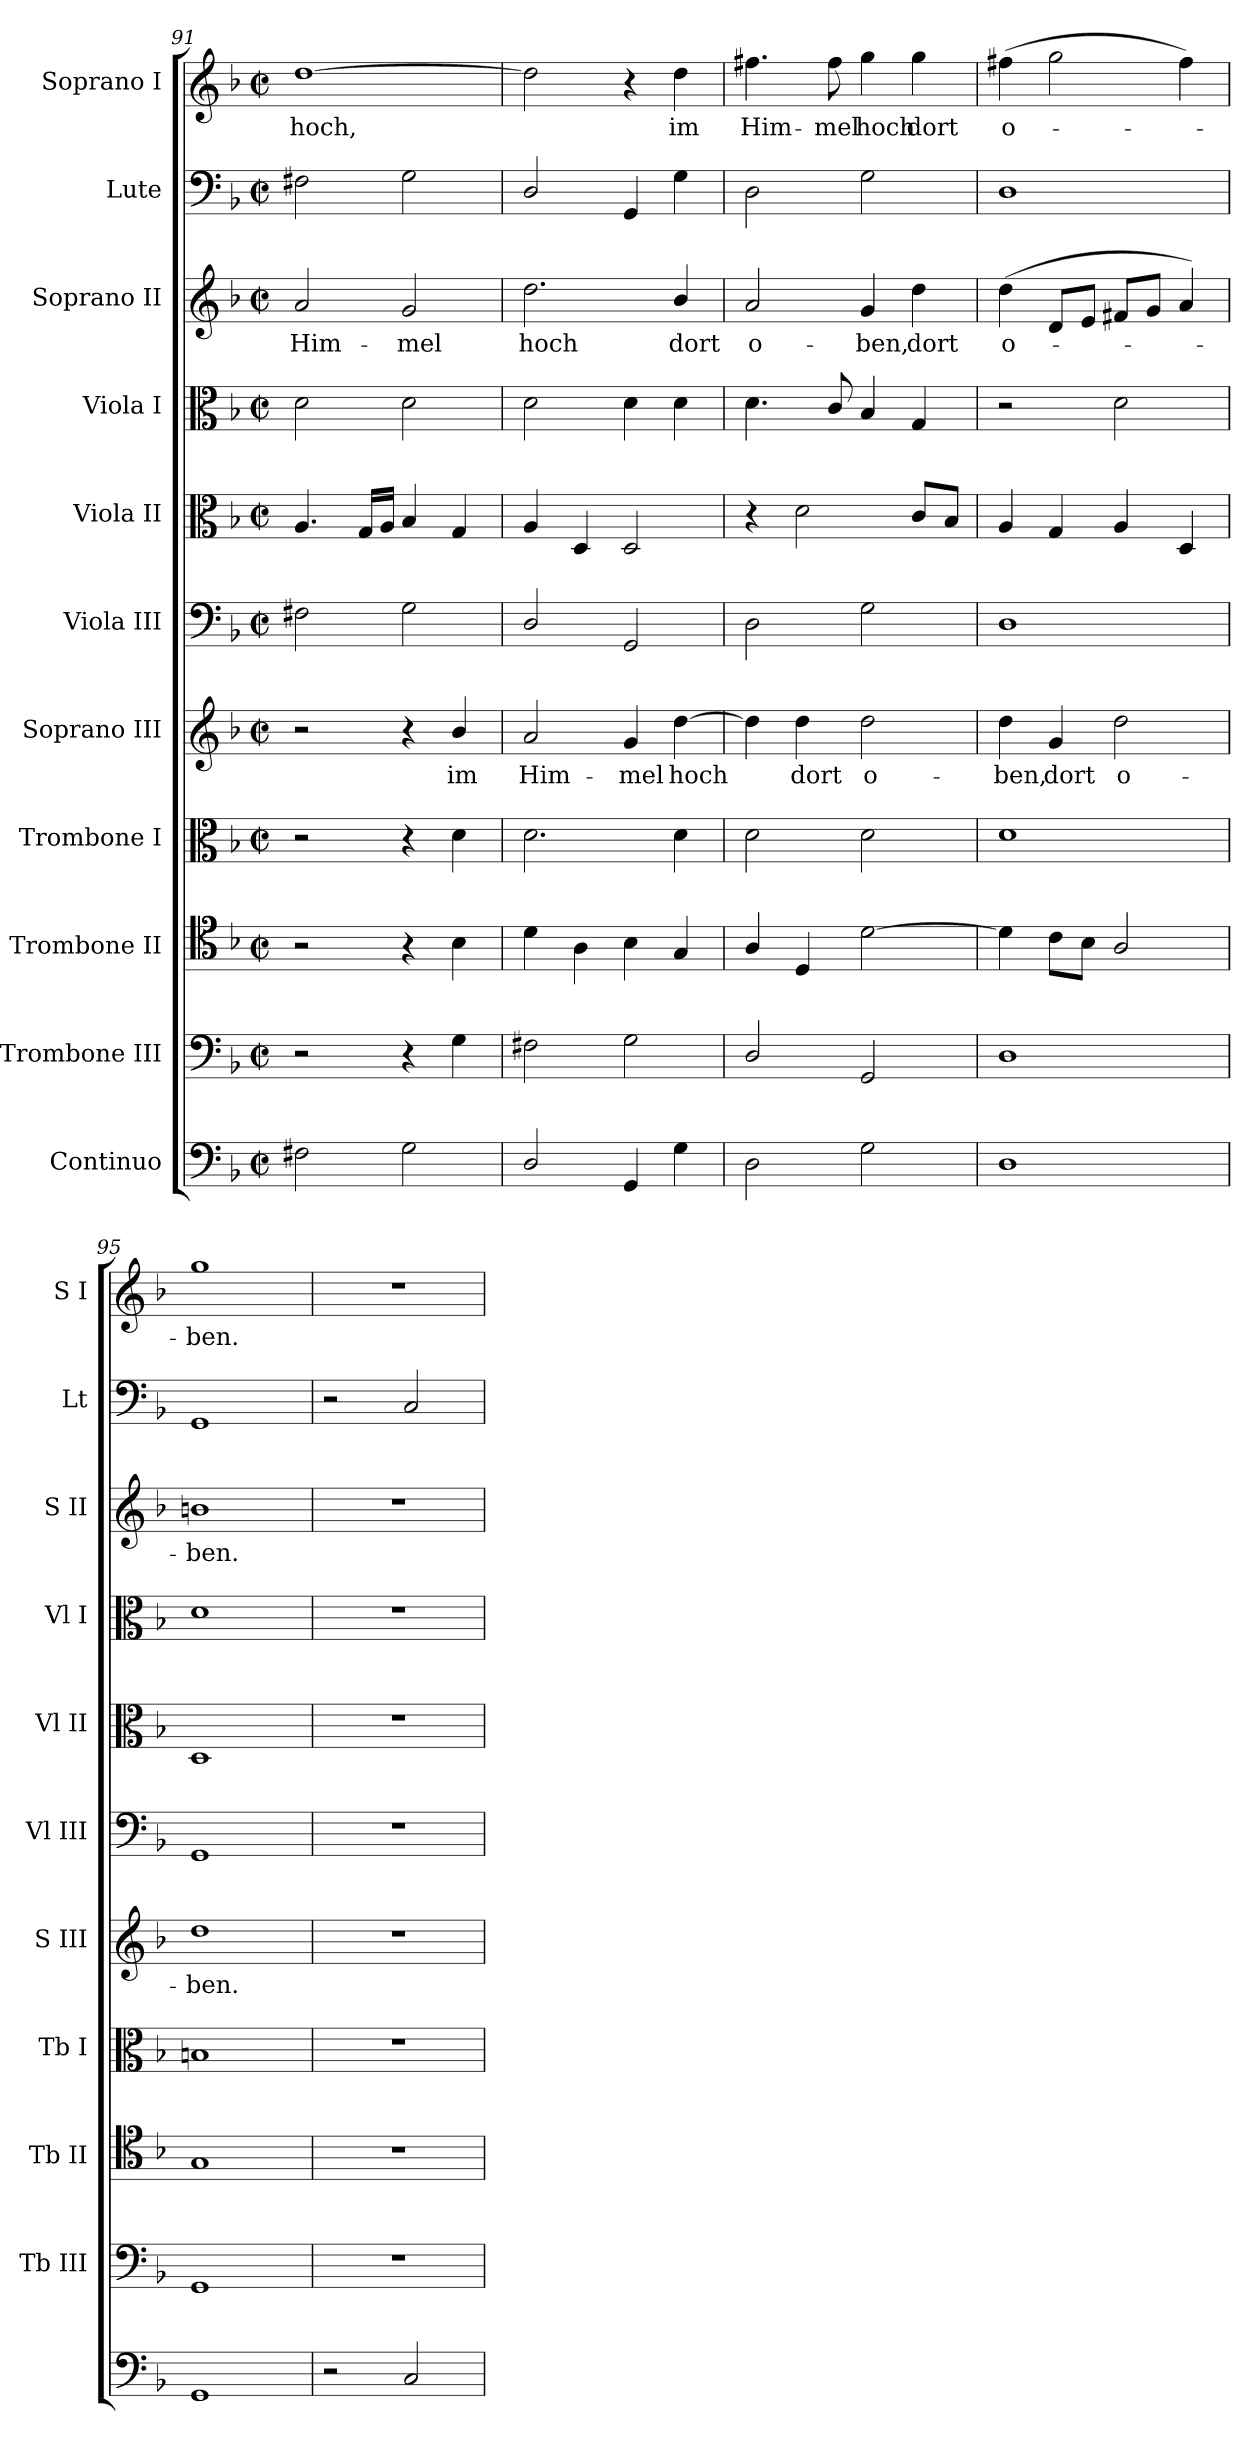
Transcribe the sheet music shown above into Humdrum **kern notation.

**kern	**kern	**kern	**kern	**kern	**text	**kern	**kern	**kern	**kern	**text	**kern	**kern	**text
*part11	*part10	*part9	*part8	*part7	*part7	*part6	*part5	*part4	*part3	*part3	*part2	*part1	*part1
*staff11	*staff10	*staff9	*staff8	*staff7	*staff7	*staff6	*staff5	*staff4	*staff3	*staff3	*staff2	*staff1	*staff1
*I"Continuo	*I"Trombone III	*I"Trombone II	*I"Trombone I	*I"Soprano III	*	*I"Viola III	*I"Viola II	*I"Viola I	*I"Soprano II	*	*I"Lute	*I"Soprano I	*
*	*I'Tb III	*I'Tb II	*I'Tb I	*I'S III	*	*I'Vl III	*I'Vl II	*I'Vl I	*I'S II	*	*I'Lt	*I'S I	*
*clefF4	*clefF4	*clefC4	*clefC3	*clefG2	*	*clefF4	*clefC3	*clefC3	*clefG2	*	*clefF4	*clefG2	*
*k[b-]	*k[b-]	*k[b-]	*k[b-]	*k[b-]	*	*k[b-]	*k[b-]	*k[b-]	*k[b-]	*	*k[b-]	*k[b-]	*
*F:	*F:	*F:	*F:	*F:	*	*F:	*F:	*F:	*F:	*	*F:	*F:	*
*M2/2	*M2/2	*M2/2	*M2/2	*M2/2	*	*M2/2	*M2/2	*M2/2	*M2/2	*	*M2/2	*M2/2	*
*met(c|)	*met(c|)	*met(c|)	*met(c|)	*met(c|)	*	*met(c|)	*met(c|)	*met(c|)	*met(c|)	*	*met(c|)	*met(c|)	*
=91	=91	=91	=91	=91	=91	=91	=91	=91	=91	=91	=91	=91	=91
!	!	!	!	!	!	!	!	!	!	!LO:LY:b	!	!	!LO:LY:b
2F#X	2r	2r	2r	2r	.	2F#X	4.A	2d	2a	Him-	2F#X	[1dd	hoch,
.	.	.	.	.	.	.	16GLL	.	.	.	.	.	.
.	.	.	.	.	.	.	16AJJ	.	.	.	.	.	.
!	!	!	!	!	!	!	!	!	!	!LO:LY:b	!	!	!
2G	4r	4r	4r	4r	.	2G	4B-	2d	2g	-mel	2G	.	.
!	!	!	!	!	!LO:LY:b	!	!	!	!	!	!	!	!
.	4G	4B-	4d	4b-/	im	.	4G	.	.	.	.	.	.
=92	=92	=92	=92	=92	=92	=92	=92	=92	=92	=92	=92	=92	=92
!	!	!	!	!	!LO:LY:b	!	!	!	!	!LO:LY:b	!	!	!
2D/	2F#X	4d	2.d	2a	Him-	2D/	4A	2d	2.dd	hoch	2D/	2dd]	.
.	.	4A	.	.	.	.	4D	.	.	.	.	.	.
!	!	!	!	!	!LO:LY:b	!	!	!	!	!	!	!	!
4GG	2G	4B-	.	4g	-mel	2GG	2D	4d	.	.	4GG	4r	.
!	!	!	!	!	!LO:LY:b	!	!	!	!	!LO:LY:b	!	!	!LO:LY:b
4G	.	4G	4d	[4dd	hoch	.	.	4d	4b-/	dort	4G	4dd	im
=93	=93	=93	=93	=93	=93	=93	=93	=93	=93	=93	=93	=93	=93
!	!	!	!	!	!	!	!	!	!	!LO:LY:b	!	!	!LO:LY:b
2D	2D/	4A/	2d	4dd]	.	2D	4r	4.d	2a	o-	2D	4.ff#X	Him-
!	!	!	!	!	!LO:LY:b	!	!	!	!	!	!	!	!
.	.	4D	.	4dd	dort	.	2d	.	.	.	.	.	.
!	!	!	!	!	!	!	!	!	!	!	!	!	!LO:LY:b
.	.	.	.	.	.	.	.	8c/	.	.	.	8ff#	-mel
!	!	!	!	!	!LO:LY:b	!	!	!	!	!LO:LY:b	!	!	!LO:LY:b
2G	2GG	[2d	2d	2dd	o-	2G	.	4B-	4g	-ben,	2G	4gg	hoch
!	!	!	!	!	!	!	!	!	!	!LO:LY:b	!	!	!LO:LY:b
.	.	.	.	.	.	.	8cL	4G	4dd	dort	.	4gg	dort
.	.	.	.	.	.	.	8B-J	.	.	.	.	.	.
=94	=94	=94	=94	=94	=94	=94	=94	=94	=94	=94	=94	=94	=94
!	!	!	!	!	!LO:LY:b	!	!	!	!	!LO:LY:b	!	!	!LO:LY:b
1D	1D	4d]	1d	4dd	-ben,	1D	4A	2r	(<4dd	o-	1D	(>4ff#X	o-
!	!	!	!	!	!LO:LY:b	!	!	!	!	!	!	!	!
.	.	8cL	.	4g	dort	.	4G	.	8dL	.	.	2gg	.
.	.	8B-J	.	.	.	.	.	.	8eJ	.	.	.	.
!	!	!	!	!	!LO:LY:b	!	!	!	!	!	!	!	!
.	.	2A/	.	2dd	o-	.	4A	2d	8f#XL	.	.	.	.
.	.	.	.	.	.	.	.	.	8gJ	.	.	.	.
.	.	.	.	.	.	.	4D	.	4a)	.	.	4ff#)	.
=95	=95	=95	=95	=95	=95	=95	=95	=95	=95	=95	=95	=95	=95
!	!	!	!	!	!LO:LY:b	!	!	!	!	!LO:LY:b	!	!	!LO:LY:b
1GG	1GG	1G	1Bn	1dd	-ben.	1GG	1D	1d	1bn	ben.	1GG	1gg	ben.
=96	=96	=96	=96	=96	=96	=96	=96	=96	=96	=96	=96	=96	=96
2r	1r	1r	1r	1r	.	1r	1r	1r	1r	.	2r	1r	.
2C	.	.	.	.	.	.	.	.	.	.	2C	.	.
=	=	=	=	=	=	=	=	=	=	=	=	=	=
*-	*-	*-	*-	*-	*-	*-	*-	*-	*-	*-	*-	*-	*-
